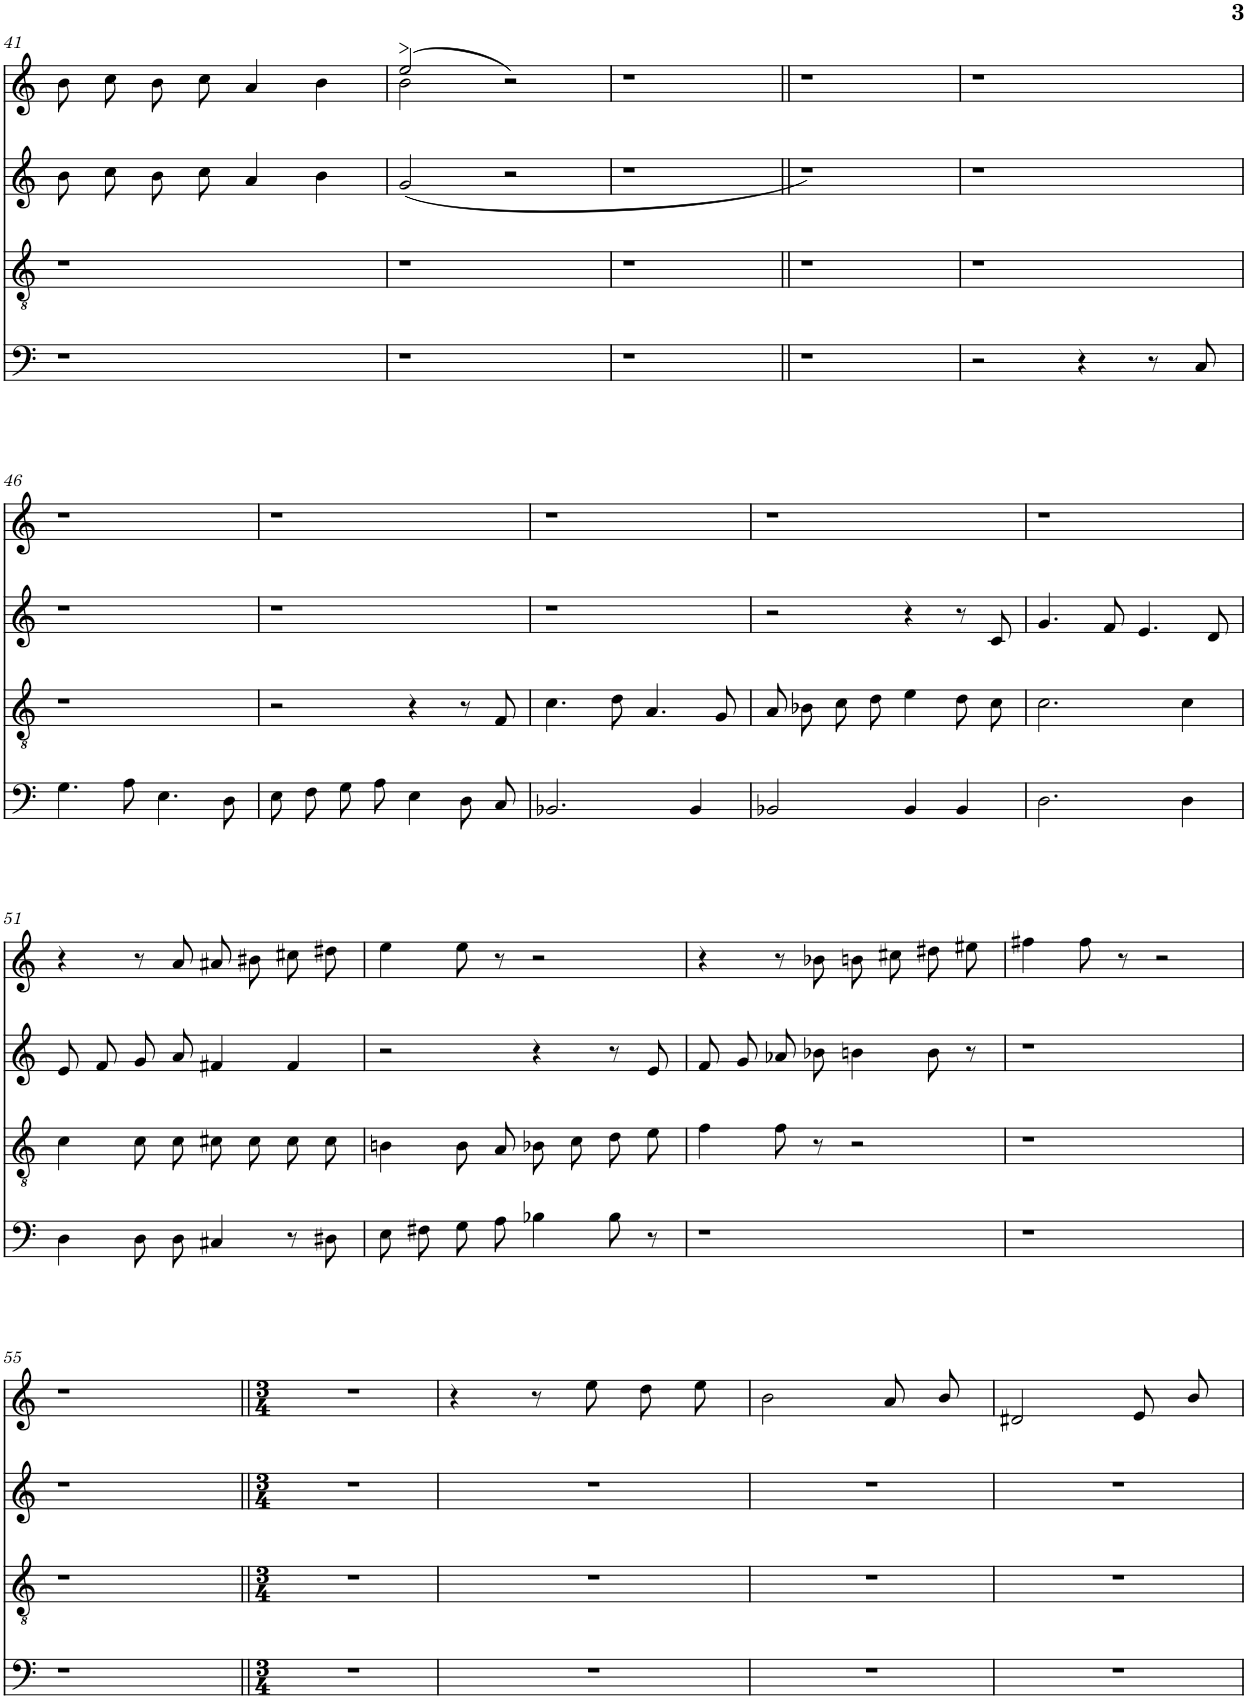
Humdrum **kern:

**kern	**kern	**kern	**kern
*part4	*part3	*part2	*part1
*staff4	*staff3	*staff2	*staff1
*I"Piano	*I"Piano	*I"Piano	*I"Piano
*I'Pno	*I'Pno	*I'Pno	*I'Pno
!!LO:PB:g=z
*clefF4	*clefGv2	*clefG2	*clefG2
*k[]	*k[]	*k[]	*k[]
*M4/4	*M4/4	*M4/4	*M4/4
=41	=41	=41	=41
1r	1r	8b\L	8b\L
.	.	8cc\J	8cc\J
.	.	8b\L	8b\L
.	.	8cc\J	8cc\J
.	.	4a/	4a/
.	.	4b\	4b\
=42	=42	=42	=42
*	*	*	*^
1r	1r	(2g/	(2ee/	2b\
.	.	2r	2r)	2ryy
*	*	*	*v	*v
=43	=43	=43	=43
1r	1r	1r	1r
=44||	=44||	=44||	=44||
1r	1r	1r)	1r
=45	=45	=45	=45
2r	1r	1r	1r
4r	.	.	.
8r	.	.	.
8C/	.	.	.
!!LO:LB:g=z
=46	=46	=46	=46
4.G\	1r	1r	1r
8A\	.	.	.
4.E\	.	.	.
8D\	.	.	.
=47	=47	=47	=47
8E\L	2r	1r	1r
8F\J	.	.	.
8G\L	.	.	.
8A\J	.	.	.
4E\	4r	.	.
8D/L	8r	.	.
8C/J	8F/	.	.
=48	=48	=48	=48
2.BB-X/	4.c\	1r	1r
.	8d\	.	.
.	4.A/	.	.
4BB-/	.	.	.
.	8G/	.	.
=49	=49	=49	=49
2BB-X/	8A/L	2r	1r
.	8B-X/J	.	.
.	8c\L	.	.
.	8d\J	.	.
4BB-/	4e\	4r	.
4BB-/	8d\L	8r	.
.	8c\J	8c/	.
=50	=50	=50	=50
2.D\	2.c\	4.g/	1r
.	.	8f/	.
.	.	4.e/	.
4D\	4c\	.	.
.	.	8d/	.
!!LO:LB:g=z
=51	=51	=51	=51
4D\	4c\	8e/L	4r
.	.	8f/J	.
8D\L	8c\L	8g/L	8r
8D\J	8c\J	8a/J	8a/
4C#X/	8c#X\L	4f#X/	8a#X/L
.	8c#\J	.	8b#X/J
8r	8c#\L	4f#/	8cc#X\L
8D#X\	8c#\J	.	8dd#X\J
=52	=52	=52	=52
8E\L	4Bn\	2r	4ee\
8F#X\J	.	.	.
8G\L	8B/L	.	8ee\
8A\J	8A/J	.	8r
4B-X\	8B-X\L	4r	2r
.	8c\J	.	.
8B-\	8d\L	8r	.
8r	8e\J	8e/	.
=53	=53	=53	=53
1r	4f\	8f/L	4r
.	.	8g/J	.
.	8f\	8a-X/L	8r
.	8r	8b-X/J	8b-X\
.	2r	4bn\	8bn\L
.	.	.	8cc#X\J
.	.	8b\	8dd#X\L
.	.	8r	8ee#X\J
=54	=54	=54	=54
1r	1r	1r	4ff#X\
.	.	.	8ff#\
.	.	.	8r
.	.	.	2r
!!LO:LB:g=z
=55	=55	=55	=55
1r	1r	1r	1r
=56||	=56||	=56||	=56||
*M3/4	*M3/4	*M3/4	*M3/4
2.r	2.r	2.r	2.r
=57	=57	=57	=57
2.r	2.r	2.r	4r
.	.	.	8r
.	.	.	8ee\
.	.	.	8dd\L
.	.	.	8ee\J
=58	=58	=58	=58
2.r	2.r	2.r	2b\
.	.	.	8a/L
.	.	.	8b/J
=59	=59	=59	=59
2.r	2.r	2.r	2d#X/
.	.	.	8e/L
.	.	.	8b/J
=	=	=	=
*-	*-	*-	*-
